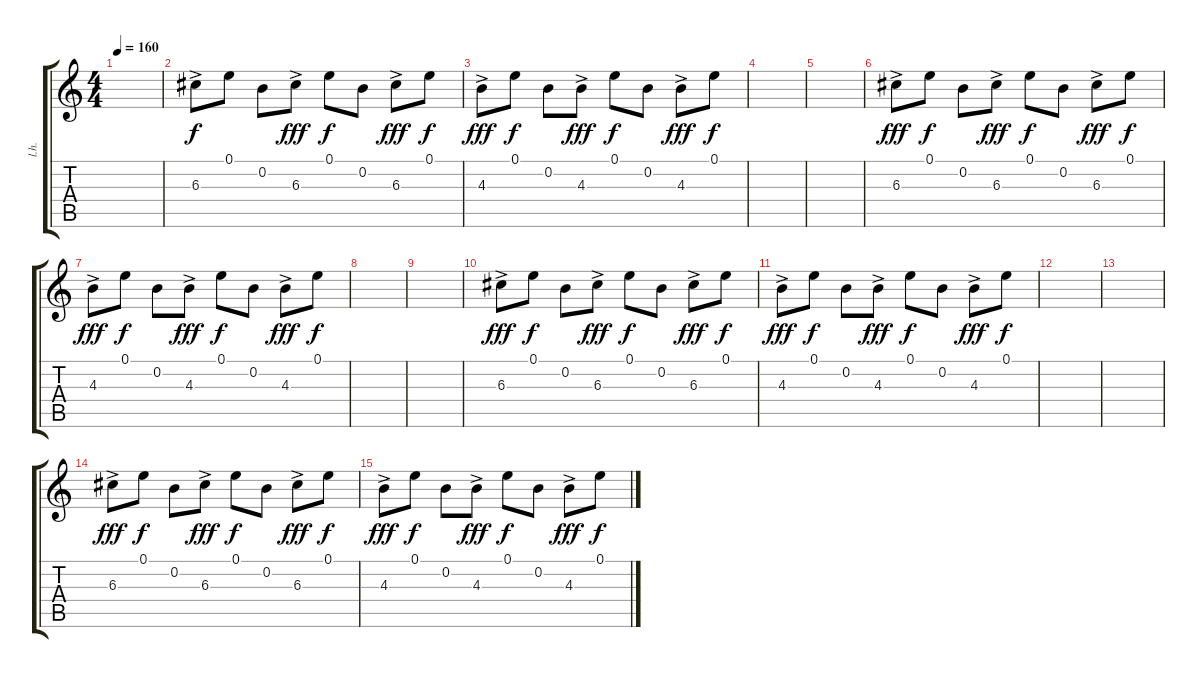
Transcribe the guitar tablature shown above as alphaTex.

\track ("l.h." "l.h.") {instrument distortionguitar}
\staff {score tabs}
\tuning (E4 B3 G3 D3 A2 E2) {hide}
\ts (4 4)
\tempo 160
\clef g2
\ks c
|
6.3{ac}.8 0.1.8{dy f} 0.2.8 6.3{ac}.8{dy fff} 0.1.8{dy f} 0.2.8 6.3{ac}.8{dy fff} 0.1.8{dy f} |
4.3{ac}.8{dy fff} 0.1.8{dy f} 0.2.8 4.3{ac}.8{dy fff} 0.1.8{dy f} 0.2.8 4.3{ac}.8{dy fff} 0.1.8{dy f} |
|
|
6.3{ac}.8{dy fff} 0.1.8{dy f} 0.2.8 6.3{ac}.8{dy fff} 0.1.8{dy f} 0.2.8 6.3{ac}.8{dy fff} 0.1.8{dy f} |
4.3{ac}.8{dy fff} 0.1.8{dy f} 0.2.8 4.3{ac}.8{dy fff} 0.1.8{dy f} 0.2.8 4.3{ac}.8{dy fff} 0.1.8{dy f} |
|
|
6.3{ac}.8{dy fff} 0.1.8{dy f} 0.2.8 6.3{ac}.8{dy fff} 0.1.8{dy f} 0.2.8 6.3{ac}.8{dy fff} 0.1.8{dy f} |
4.3{ac}.8{dy fff} 0.1.8{dy f} 0.2.8 4.3{ac}.8{dy fff} 0.1.8{dy f} 0.2.8 4.3{ac}.8{dy fff} 0.1.8{dy f} |
|
|
6.3{ac}.8{dy fff} 0.1.8{dy f} 0.2.8 6.3{ac}.8{dy fff} 0.1.8{dy f} 0.2.8 6.3{ac}.8{dy fff} 0.1.8{dy f} |
4.3{ac}.8{dy fff} 0.1.8{dy f} 0.2.8 4.3{ac}.8{dy fff} 0.1.8{dy f} 0.2.8 4.3{ac}.8{dy fff} 0.1.8{dy f}
